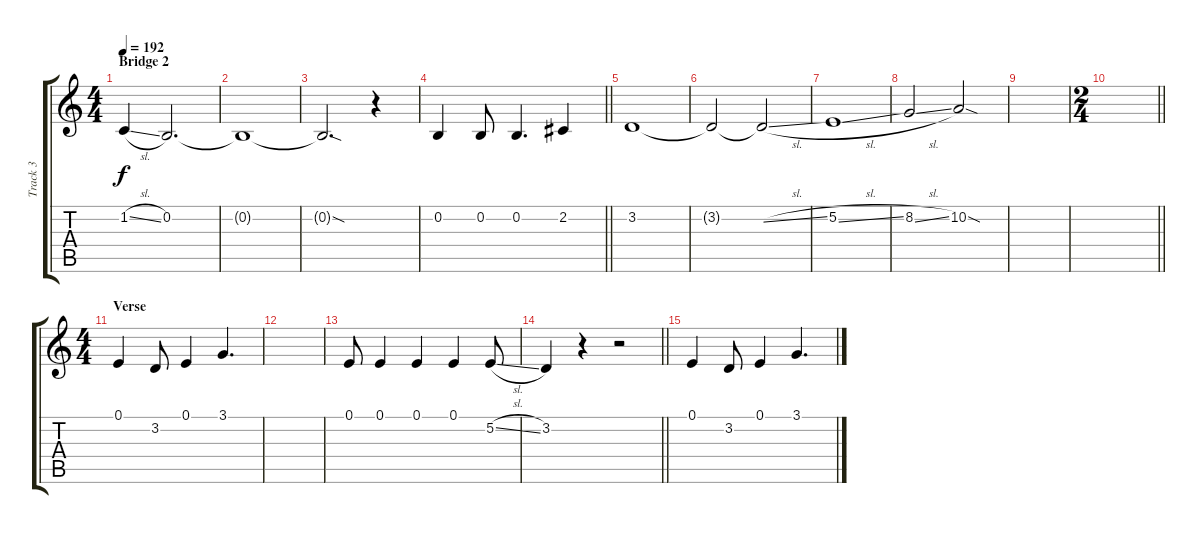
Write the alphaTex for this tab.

\track ("Track 3" "Track 3") {instrument lead6voice}
\staff {score tabs}
\tuning (E4 B3 G3 D3 A2 E2) {hide}
\ts (4 4)
\section ("" "Bridge 2")
\tempo 192
\clef g2
\ks c
1.2{sl}.4{dy f} 0.2.2{d} |
0.2{t}.1 |
0.2{sod t}.2{d} r.4 |
\barLineRight lightlight
0.2.4 0.2.8 0.2.4{d} 2.2.4 |
3.2.1 |
3.2{t}.2 3.2{sl t}.2 |
5.2{sl}.1 |
8.2{sl}.2 10.2{sod}.2 |
|
\ts (2 4)
\barLineRight lightlight
|
\ts (4 4)
\section ("" "Verse")
0.1.4 3.2.8 0.1.4 3.1.4{d} |
|
0.1.8 0.1.4 0.1.4 0.1.4 5.2{sl}.8 |
\barLineRight lightlight
3.2.4 r.4 r.2 |
0.1.4 3.2.8 0.1.4 3.1.4{d}
